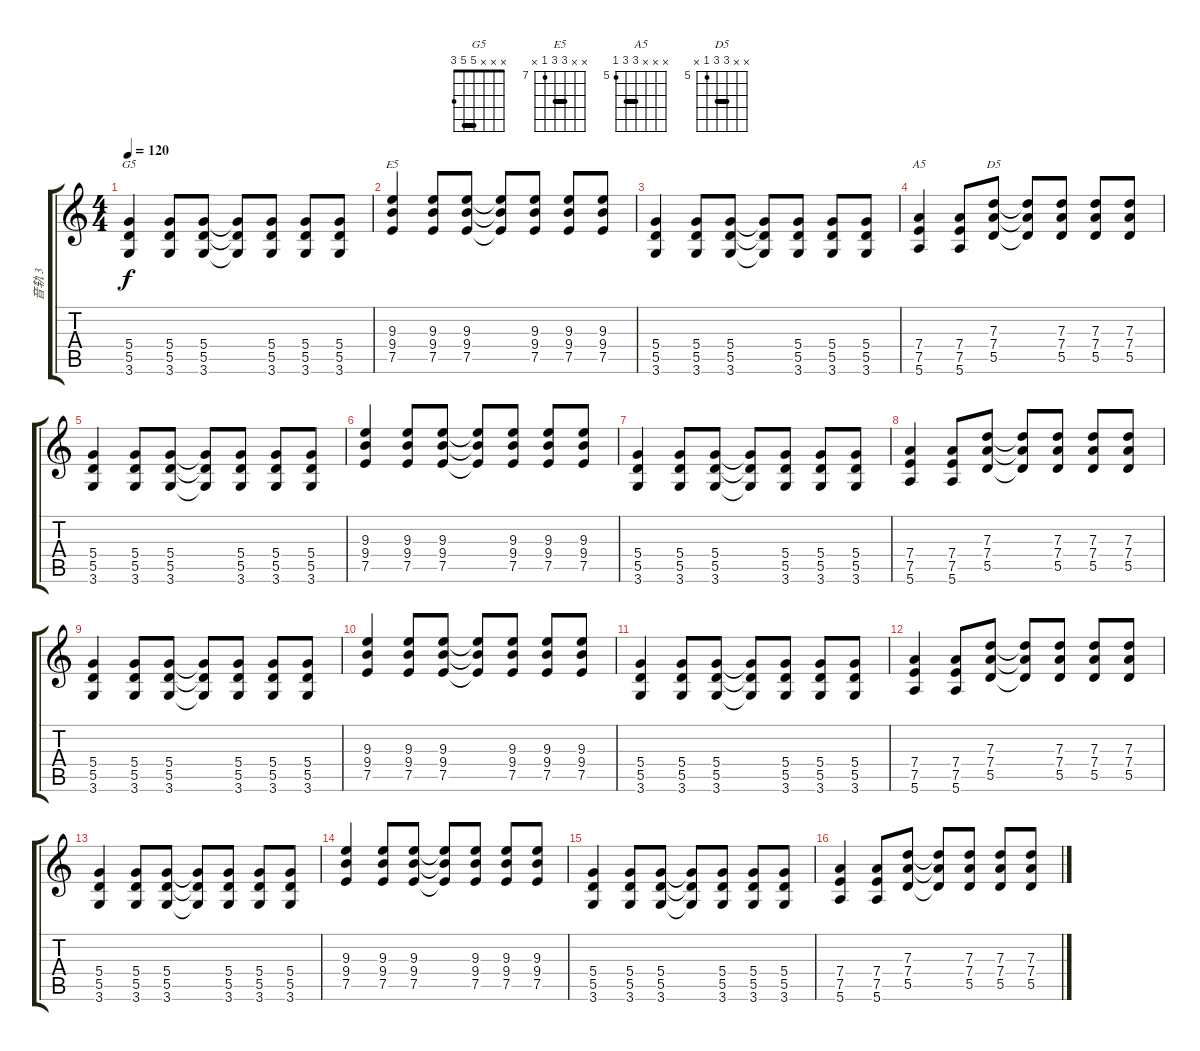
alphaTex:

\track ("音轨 3" "音轨 3") {instrument overdrivenguitar}
\staff {score tabs}
\tuning (E4 B3 G3 D3 A2 E2) {hide}
\chord ("G5" x x x 5 5 3) {barre 5}
\chord ("E5" x x 9 9 7 x) {firstfret 7 barre 9}
\chord ("A5" x x x 7 7 5) {firstfret 5 barre 7}
\chord ("D5" x x 7 7 5 x) {firstfret 5 barre 7}
\ts (4 4)
\tempo 120
\clef g2
\ks c
(5.4 5.5 3.6).4{ch "G5" dy f} (5.4 5.5 3.6).8 (5.4 5.5 3.6).8 (5.4{t} 5.5{t} 3.6{t}).8 (5.4 5.5 3.6).8 (5.4 5.5 3.6).8 (5.4 5.5 3.6).8 |
(9.3 9.4 7.5).4{ch "E5"} (9.3 9.4 7.5).8 (9.3 9.4 7.5).8 (9.3{t} 9.4{t} 7.5{t}).8 (9.3 9.4 7.5).8 (9.3 9.4 7.5).8 (9.3 9.4 7.5).8 |
(5.4 5.5 3.6).4 (5.4 5.5 3.6).8 (5.4 5.5 3.6).8 (5.4{t} 5.5{t} 3.6{t}).8 (5.4 5.5 3.6).8 (5.4 5.5 3.6).8 (5.4 5.5 3.6).8 |
(7.4 7.5 5.6).4{ch "A5"} (7.4 7.5 5.6).8 (7.3 7.4 5.5).8{ch "D5"} (7.3{t} 7.4{t} 5.5{t}).8 (7.3 7.4 5.5).8 (7.3 7.4 5.5).8 (7.3 7.4 5.5).8 |
(5.4 5.5 3.6).4 (5.4 5.5 3.6).8 (5.4 5.5 3.6).8 (5.4{t} 5.5{t} 3.6{t}).8 (5.4 5.5 3.6).8 (5.4 5.5 3.6).8 (5.4 5.5 3.6).8 |
(9.3 9.4 7.5).4 (9.3 9.4 7.5).8 (9.3 9.4 7.5).8 (9.3{t} 9.4{t} 7.5{t}).8 (9.3 9.4 7.5).8 (9.3 9.4 7.5).8 (9.3 9.4 7.5).8 |
(5.4 5.5 3.6).4 (5.4 5.5 3.6).8 (5.4 5.5 3.6).8 (5.4{t} 5.5{t} 3.6{t}).8 (5.4 5.5 3.6).8 (5.4 5.5 3.6).8 (5.4 5.5 3.6).8 |
(7.4 7.5 5.6).4 (7.4 7.5 5.6).8{txt ""} (7.3 7.4 5.5).8 (7.3{t} 7.4{t} 5.5{t}).8 (7.3 7.4 5.5).8 (7.3 7.4 5.5).8 (7.3 7.4 5.5).8 |
(5.4 5.5 3.6).4 (5.4 5.5 3.6).8 (5.4 5.5 3.6).8 (5.4{t} 5.5{t} 3.6{t}).8 (5.4 5.5 3.6).8 (5.4 5.5 3.6).8 (5.4 5.5 3.6).8 |
(9.3 9.4 7.5).4 (9.3 9.4 7.5).8 (9.3 9.4 7.5).8 (9.3{t} 9.4{t} 7.5{t}).8 (9.3 9.4 7.5).8 (9.3 9.4 7.5).8 (9.3 9.4 7.5).8 |
(5.4 5.5 3.6).4 (5.4 5.5 3.6).8 (5.4 5.5 3.6).8 (5.4{t} 5.5{t} 3.6{t}).8 (5.4 5.5 3.6).8 (5.4 5.5 3.6).8 (5.4 5.5 3.6).8 |
(7.4 7.5 5.6).4 (7.4 7.5 5.6).8 (7.3 7.4 5.5).8 (7.3{t} 7.4{t} 5.5{t}).8 (7.3 7.4 5.5).8 (7.3 7.4 5.5).8 (7.3 7.4 5.5).8 |
(5.4 5.5 3.6).4 (5.4 5.5 3.6).8 (5.4 5.5 3.6).8 (5.4{t} 5.5{t} 3.6{t}).8 (5.4 5.5 3.6).8 (5.4 5.5 3.6).8 (5.4 5.5 3.6).8 |
(9.3 9.4 7.5).4 (9.3 9.4 7.5).8 (9.3 9.4 7.5).8 (9.3{t} 9.4{t} 7.5{t}).8 (9.3 9.4 7.5).8 (9.3 9.4 7.5).8 (9.3 9.4 7.5).8 |
(5.4 5.5 3.6).4 (5.4 5.5 3.6).8 (5.4 5.5 3.6).8 (5.4{t} 5.5{t} 3.6{t}).8 (5.4 5.5 3.6).8 (5.4 5.5 3.6).8 (5.4 5.5 3.6).8 |
(7.4 7.5 5.6).4 (7.4 7.5 5.6).8 (7.3 7.4 5.5).8 (7.3{t} 7.4{t} 5.5{t}).8 (7.3 7.4 5.5).8 (7.3 7.4 5.5).8 (7.3 7.4 5.5).8
